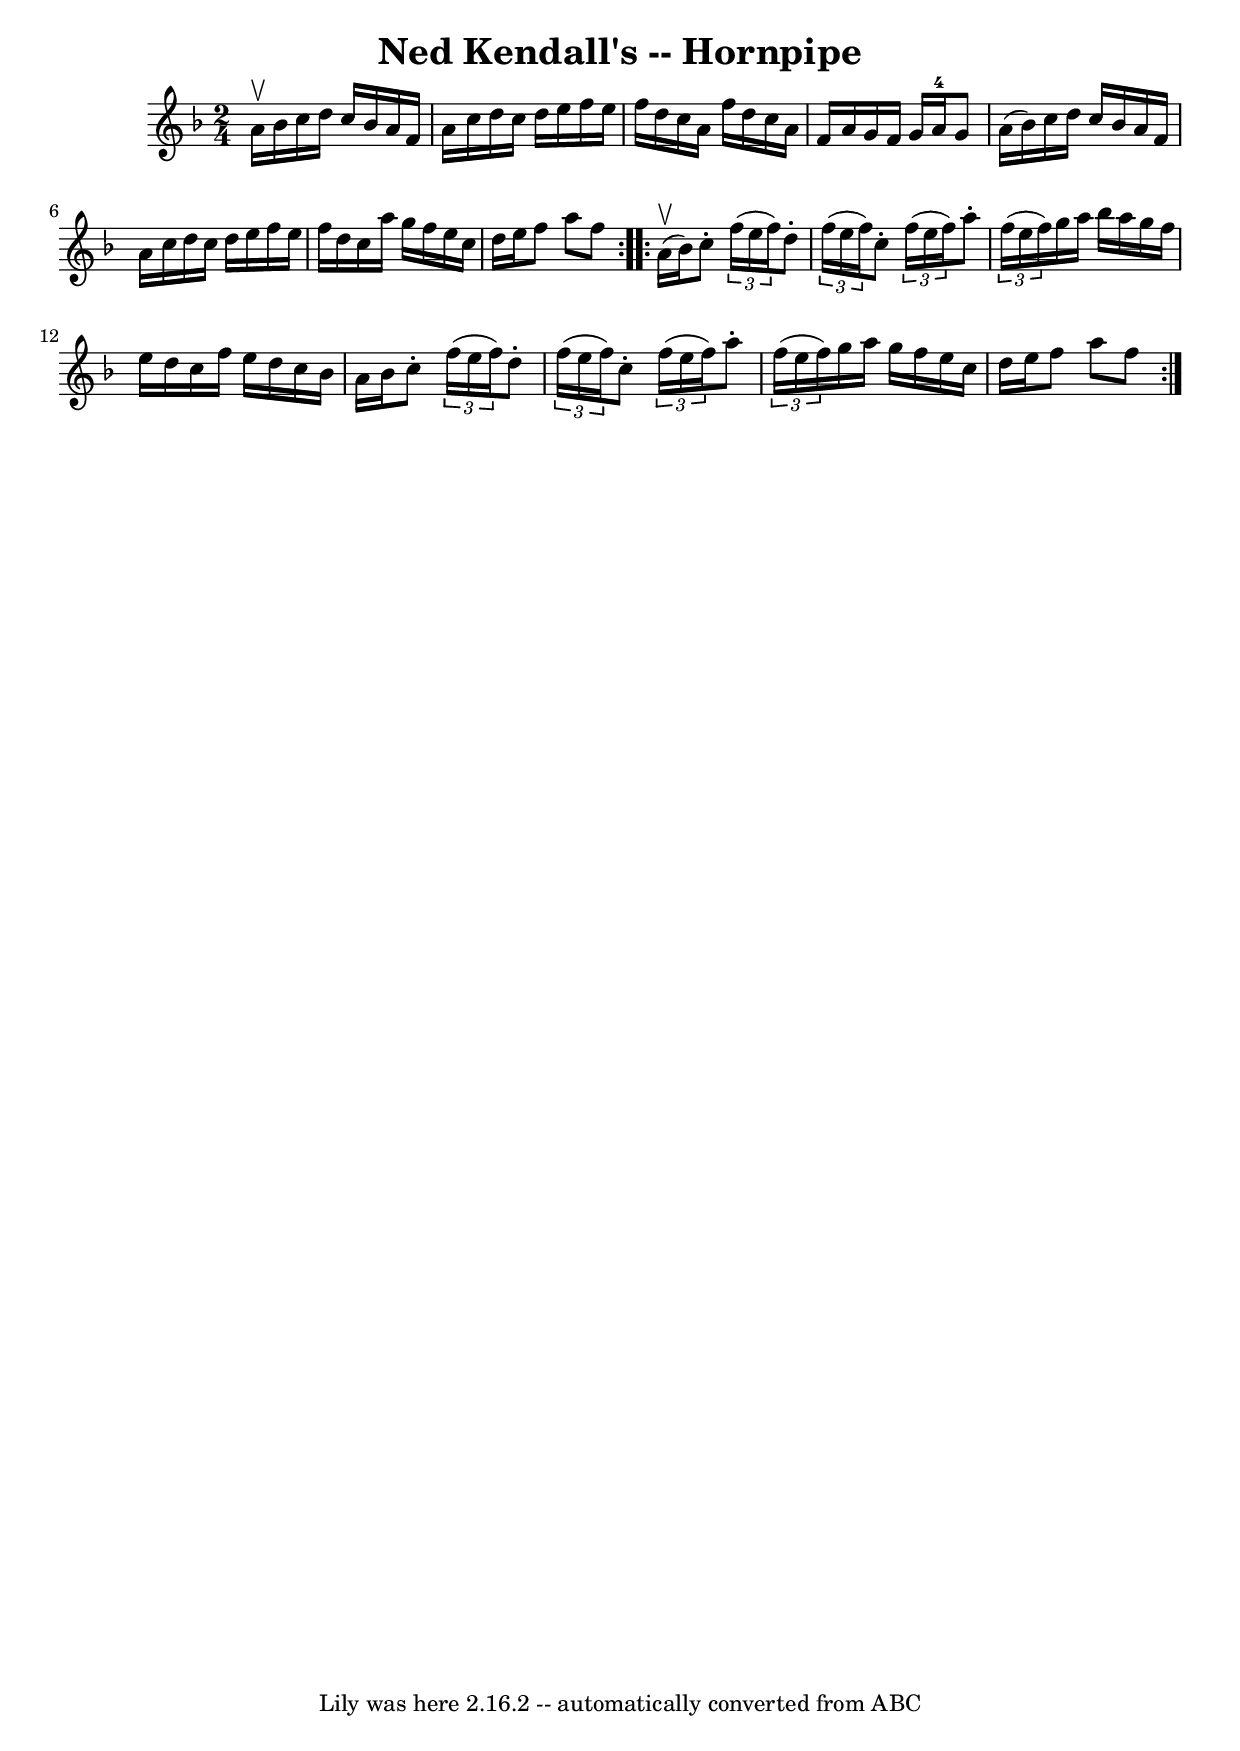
\version "2.16.2"
\include "Mammoth.ily"
\header {
  %% book = "Cole's 1000 Fiddle Tunes"
  crossRefNumber = "1"
  footnotes = ""
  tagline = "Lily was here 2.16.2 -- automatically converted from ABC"
  title = "Ned Kendall's -- Hornpipe"

}
voicedefault =  {



  \repeat volta 2 {

    \time 2/4 
    \key f \major     a'16^\upbow bes'16   |
    c''16 d''16         c''16 bes'16 a'16 f'16 a'16 c''16   |
    d''16 c''16         d''16 e''16 f''16 e''16 f''16 d''16   |
    c''16 a'16         f''16 d''16 c''16 a'16 f'16 a'16   |
    g'16 f'16         g'16 a'16-4 g'8 a'16 (bes'16)  |
    c''16 d''16         c''16 bes'16 a'16 f'16 a'16 c''16   |
    d''16 c''16         d''16 e''16 f''16 e''16 f''16 d''16   |
    c''16 a''16        g''16 f''16 e''16 c''16 d''16 e''16   |
    f''8 a''8    
    f''8  
  }     
  \repeat volta 2 {     a'16 (^\upbow bes'16)  |
    c''8-. 
    \times 2/3 { f''16 (e''16 f''16) 
	       } d''8-.   \times 2/3 {   
		 f''16 (e''16 f''16)  	       }  |
    c''8-.   \times 2/3 { f''16 (
			   e''16 f''16) 
			 } a''8-.   \times 2/3 { f''16 (e''16 f''16)  						}   |
    g''16 a''16 bes''16 a''16 g''16 f''16 e''16         d''16   |
    c''16 f''16 e''16 d''16 c''16 bes'16 a'16        bes'16   |
    c''8-.   \times 2/3 { f''16 (e''16 f''16) 
			 }   
    d''8-.   \times 2/3 { f''16 (e''16 f''16)  			 }  |
    c''8-.   
    \times 2/3 { f''16 (e''16 f''16) 
	       } a''8-.   \times 2/3 { f''16 
					(e''16 f''16)  				      }  |
    g''16 a''16 g''16 f''16 e''16        c''16 d''16 e''16   |
    f''8 a''8 f''8  
  }   

}

\score{
  <<

    \context Staff="default"
    {
      \voicedefault 
      
    }

  >>
  \layout {
    
  }
  \midi {
  }

}
